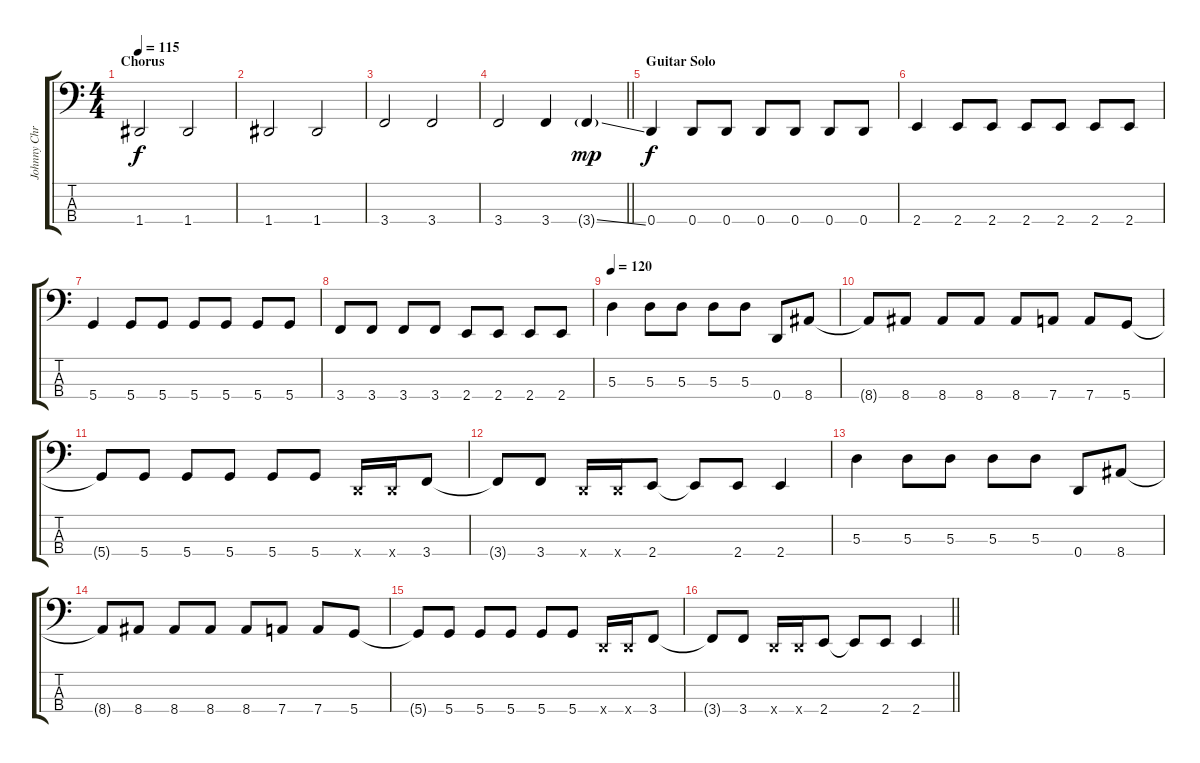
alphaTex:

\track ("Johnny Christ" "Johnny Chr") {instrument slapbass1}
\staff {score tabs}
\tuning (G2 D2 A1 D1) {hide}
\ts (4 4)
\section ("" "Chorus")
\tempo 115
\clef f4
\ks c
1.4.2{dy f} 1.4.2 |
1.4.2 1.4.2 |
3.4.2 3.4.2 |
\barLineRight lightlight
3.4.2 3.4.4 3.4{ss g}.4{dy mp} |
\section ("" "Guitar Solo")
0.4.4{dy f} 0.4.8 0.4.8 0.4.8 0.4.8 0.4.8 0.4.8 |
2.4.4 2.4.8 2.4.8 2.4.8 2.4.8 2.4.8 2.4.8 |
5.4.4 5.4.8 5.4.8 5.4.8 5.4.8 5.4.8 5.4.8 |
3.4.8 3.4.8 3.4.8 3.4.8 2.4.8 2.4.8 2.4.8 2.4.8 |
\tempo 120
5.3.4 5.3.8 5.3.8 5.3.8 5.3.8 0.4.8 8.4.8 |
8.4{t}.8 8.4.8 8.4.8 8.4.8 8.4.8 7.4.8 7.4.8 5.4.8 |
5.4{t}.8 5.4.8 5.4.8 5.4.8 5.4.8 5.4.8 0.4{x}.16 0.4{x}.16 3.4.8 |
3.4{t}.8 3.4.8 0.4{x}.16 0.4{x}.16 2.4.8 2.4{t}.8 2.4.8 2.4.4 |
5.3.4 5.3.8 5.3.8 5.3.8 5.3.8 0.4.8 8.4.8 |
8.4{t}.8 8.4.8 8.4.8 8.4.8 8.4.8 7.4.8 7.4.8 5.4.8 |
5.4{t}.8 5.4.8 5.4.8 5.4.8 5.4.8 5.4.8 0.4{x}.16 0.4{x}.16 3.4.8 |
\barLineRight lightlight
3.4{t}.8 3.4.8 0.4{x}.16 0.4{x}.16 2.4.8 2.4{t}.8 2.4.8 2.4.4
